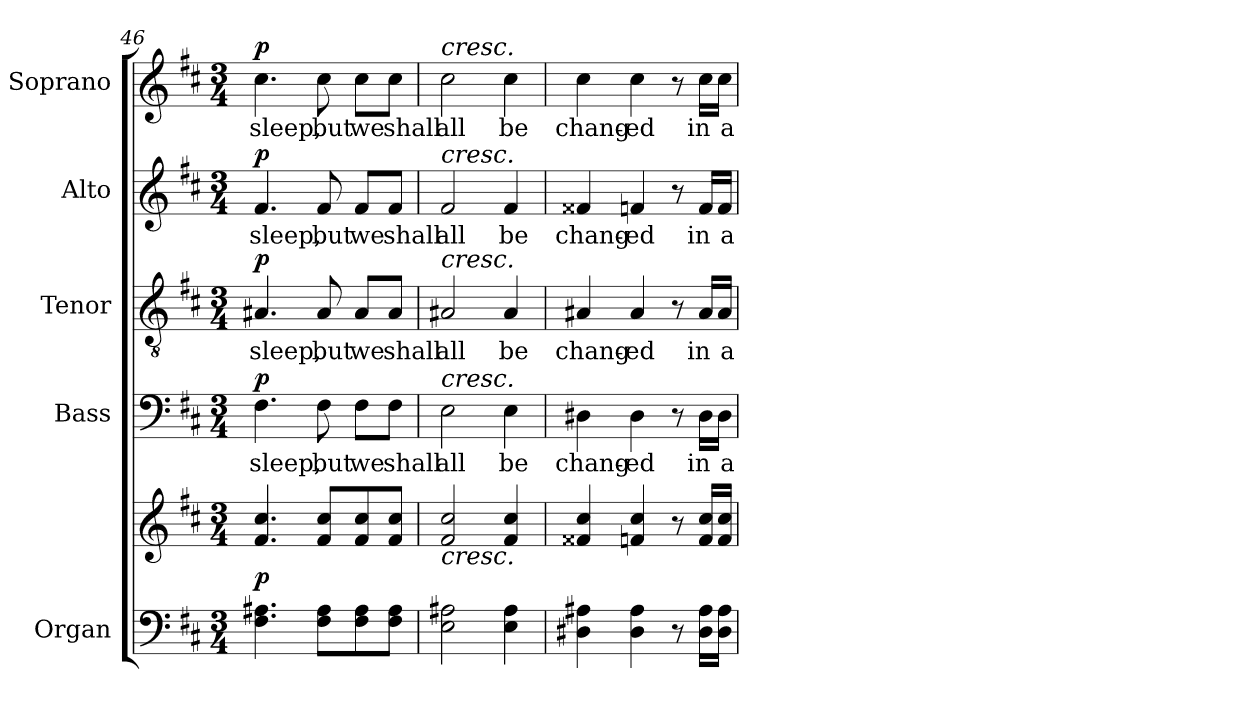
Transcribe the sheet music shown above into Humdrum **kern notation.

**kern	**kern	**dynam	**kern	**text	**dynam	**kern	**text	**dynam	**kern	**text	**dynam	**kern	**text	**dynam
*part5	*part5	*part5	*part4	*part4	*part4	*part3	*part3	*part3	*part2	*part2	*part2	*part1	*part1	*part1
*staff6	*staff5	*staff5/6	*staff4	*staff4	*staff4	*staff3	*staff3	*staff3	*staff2	*staff2	*staff2	*staff1	*staff1	*staff1
*I"Organ	*	*	*I"Bass	*	*	*I"Tenor	*	*	*I"Alto	*	*	*I"Soprano	*	*
*I'Org.	*	*	*I'B.	*	*	*I'T.	*	*	*I'A.	*	*	*I'S.	*	*
*clefF4	*clefG2	*	*clefF4	*	*	*clefGv2	*	*	*clefG2	*	*	*clefG2	*	*
*	*	*	*	*	*	*ITrd7c12	*	*	*	*	*	*	*	*
*k[f#c#]	*k[f#c#]	*	*k[f#c#]	*	*	*k[f#c#]	*	*	*k[f#c#]	*	*	*k[f#c#]	*	*
*D:	*D:	*	*D:	*	*	*D:	*	*	*D:	*	*	*D:	*	*
*M3/4	*M3/4	*	*M3/4	*	*	*M3/4	*	*	*M3/4	*	*	*M3/4	*	*
=46	=46	=46	=46	=46	=46	=46	=46	=46	=46	=46	=46	=46	=46	=46
!	!	!	!	!LO:LY:b:color=#000000	!	!	!	!	!	!	!	!	!	!
!	!	!	!	!	!	!	!LO:LY:b:color=#000000	!	!	!	!	!	!	!
!	!	!	!	!	!	!	!	!	!	!LO:LY:b:color=#000000	!	!	!	!
!	!	!	!	!	!	!	!	!	!	!	!	!	!LO:LY:b:color=#000000	!
4.F#i\ 4.A#Xi	4.f#i/ 4.cc#i	p	4.F#i\	sleep,	p	4.AA#Xi/	sleep,	p	4.f#i/	sleep,	p	4.cc#i\	sleep,	p
!	!	!	!	!LO:LY:b:color=#000000	!	!	!	!	!	!	!	!	!	!
!	!	!	!	!	!	!	!LO:LY:b:color=#000000	!	!	!	!	!	!	!
!	!	!	!	!	!	!	!	!	!	!LO:LY:b:color=#000000	!	!	!	!
!	!	!	!	!	!	!	!	!	!	!	!	!	!LO:LY:b:color=#000000	!
8F#i\ 8A#iL	8f#i/ 8cc#iL	.	8F#i\	but	.	8AA#i/	but	.	8f#i/	but	.	8cc#i\	but	.
!	!	!	!	!LO:LY:b:color=#000000	!	!	!	!	!	!	!	!	!	!
!	!	!	!	!	!	!	!LO:LY:b:color=#000000	!	!	!	!	!	!	!
!	!	!	!	!	!	!	!	!	!	!LO:LY:b:color=#000000	!	!	!	!
!	!	!	!	!	!	!	!	!	!	!	!	!	!LO:LY:b:color=#000000	!
8F#i\ 8A#i	8f#i/ 8cc#i	.	8F#i\L	we	.	8AA#i/L	we	.	8f#i/L	we	.	8cc#i\L	we	.
!	!	!	!	!LO:LY:b:color=#000000	!	!	!	!	!	!	!	!	!	!
!	!	!	!	!	!	!	!LO:LY:b:color=#000000	!	!	!	!	!	!	!
!	!	!	!	!	!	!	!	!	!	!LO:LY:b:color=#000000	!	!	!	!
!	!	!	!	!	!	!	!	!	!	!	!	!	!LO:LY:b:color=#000000	!
8F#i\ 8A#iJ	8f#i/ 8cc#iJ	.	8F#i\J	shall	.	8AA#i/J	shall	.	8f#i/J	shall	.	8cc#i\J	shall	.
=47	=47	=47	=47	=47	=47	=47	=47	=47	=47	=47	=47	=47	=47	=47
!	!	!	!	!LO:LY:b:color=#000000	!	!	!	!	!	!	!	!	!	!
!	!	!	!	!	!	!	!LO:LY:b:color=#000000	!	!	!	!	!	!	!
!	!	!	!	!	!	!	!	!	!	!LO:LY:b:color=#000000	!	!	!	!
!	!	!	!	!	!	!	!	!	!	!	!	!LO:TX:a:i:t=cresc.	!	!
!	!	!	!	!	!	!	!	!	!LO:TX:a:i:t=cresc.	!	!	!	!	!
!	!	!	!	!	!	!LO:TX:a:i:t=cresc.	!	!	!	!	!	!	!	!
!	!	!	!LO:TX:a:i:t=cresc.	!	!	!	!	!	!	!	!	!	!	!
!	!LO:TX:b:i:t=cresc.	!	!	!	!	!	!	!	!	!	!	!	!	!
!	!	!	!	!	!	!	!	!	!	!	!	!	!LO:LY:b:color=#000000	!
2Ei\ 2A#Xi	2f#i/ 2cc#i	.	2Ei\	all	.	2AA#Xi/	all	.	2f#i/	all	.	2cc#i\	all	.
!	!	!	!	!LO:LY:b:color=#000000	!	!	!	!	!	!	!	!	!	!
!	!	!	!	!	!	!	!LO:LY:b:color=#000000	!	!	!	!	!	!	!
!	!	!	!	!	!	!	!	!	!	!LO:LY:b:color=#000000	!	!	!	!
!	!	!	!	!	!	!	!	!	!	!	!	!	!LO:LY:b:color=#000000	!
4Ei\ 4A#i	4f#i/ 4cc#i	.	4Ei\	be	.	4AA#i/	be	.	4f#i/	be	.	4cc#i\	be	.
=48	=48	=48	=48	=48	=48	=48	=48	=48	=48	=48	=48	=48	=48	=48
!	!	!	!	!LO:LY:b:color=#000000	!	!	!	!	!	!	!	!	!	!
!	!	!	!	!	!	!	!LO:LY:b:color=#000000	!	!	!	!	!	!	!
!	!	!	!	!	!	!	!	!	!	!LO:LY:b:color=#000000	!	!	!	!
!	!	!	!	!	!	!	!	!	!	!	!	!	!LO:LY:b:color=#000000	!
4D#Xi\ 4A#Xi	4f##Xi/ 4cc#i	.	4D#Xi\	chang-	.	4AA#Xi/	chang-	.	4f##Xi/	chang-	.	4cc#i\	chang-	.
!	!	!	!	!LO:LY:b:color=#000000	!	!	!	!	!	!	!	!	!	!
!	!	!	!	!	!	!	!LO:LY:b:color=#000000	!	!	!	!	!	!	!
!	!	!	!	!	!	!	!	!	!	!LO:LY:b:color=#000000	!	!	!	!
!	!	!	!	!	!	!	!	!	!	!	!	!	!LO:LY:b:color=#000000	!
4D#i\ 4A#i	4fi/ 4cc#i	.	4D#i\	-ed	.	4AA#i/	-ed	.	4fi/	-ed	.	4cc#i\	-ed	.
8r	8r	.	8r	.	.	8r	.	.	8r	.	.	8r	.	.
!	!	!	!	!LO:LY:b:color=#000000	!	!	!	!	!	!	!	!	!	!
!	!	!	!	!	!	!	!LO:LY:b:color=#000000	!	!	!	!	!	!	!
!	!	!	!	!	!	!	!	!	!	!LO:LY:b:color=#000000	!	!	!	!
!	!	!	!	!	!	!	!	!	!	!	!	!	!LO:LY:b:color=#000000	!
16D#i\ 16A#iLL	16fi/ 16cc#iLL	.	16D#i\LL	in	.	16AA#i/LL	in	.	16fi/LL	in	.	16cc#i\LL	in	.
!	!	!	!	!LO:LY:b:color=#000000	!	!	!	!	!	!	!	!	!	!
!	!	!	!	!	!	!	!LO:LY:b:color=#000000	!	!	!	!	!	!	!
!	!	!	!	!	!	!	!	!	!	!LO:LY:b:color=#000000	!	!	!	!
!	!	!	!	!	!	!	!	!	!	!	!	!	!LO:LY:b:color=#000000	!
16D#i\ 16A#iJJ	16fi/ 16cc#iJJ	.	16D#i\JJ	a	.	16AA#i/JJ	a	.	16fi/JJ	a	.	16cc#i\JJ	a	.
=	=	=	=	=	=	=	=	=	=	=	=	=	=	=
*-	*-	*-	*-	*-	*-	*-	*-	*-	*-	*-	*-	*-	*-	*-
